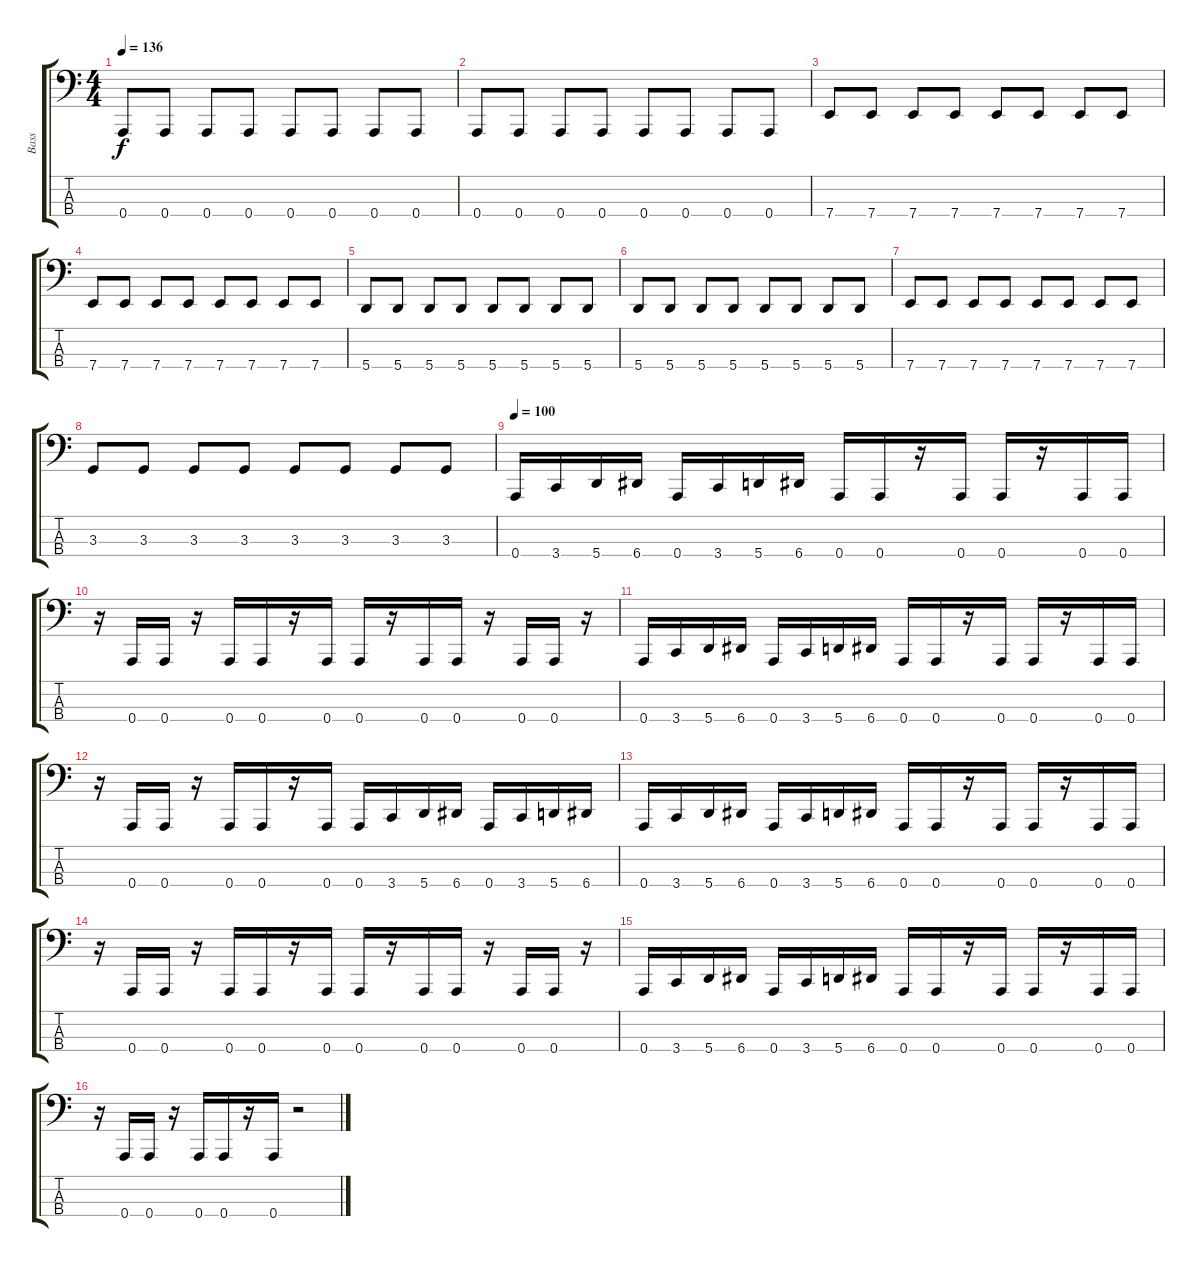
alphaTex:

\track ("Bass" "Bass") {instrument electricbasspick}
\staff {score tabs}
\tuning (D2 A1 E1 A0) {hide}
\ts (4 4)
\tempo 136
\clef f4
\ks c
0.4.8{dy f} 0.4.8 0.4.8 0.4.8 0.4.8 0.4.8 0.4.8 0.4.8 |
0.4.8 0.4.8 0.4.8 0.4.8 0.4.8 0.4.8 0.4.8 0.4.8 |
7.4.8 7.4.8 7.4.8 7.4.8 7.4.8 7.4.8 7.4.8 7.4.8 |
7.4.8 7.4.8 7.4.8 7.4.8 7.4.8 7.4.8 7.4.8 7.4.8 |
5.4.8 5.4.8 5.4.8 5.4.8 5.4.8 5.4.8 5.4.8 5.4.8 |
5.4.8 5.4.8 5.4.8 5.4.8 5.4.8 5.4.8 5.4.8 5.4.8 |
7.4.8 7.4.8 7.4.8 7.4.8 7.4.8 7.4.8 7.4.8 7.4.8 |
3.3.8 3.3.8 3.3.8 3.3.8 3.3.8 3.3.8 3.3.8 3.3.8 |
\tempo 100
0.4.16 3.4.16 5.4.16 6.4.16 0.4.16 3.4.16 5.4.16 6.4.16 0.4.16 0.4.16 r.16 0.4.16 0.4.16 r.16 0.4.16 0.4.16 |
r.16 0.4.16 0.4.16 r.16 0.4.16 0.4.16 r.16 0.4.16 0.4.16 r.16 0.4.16 0.4.16 r.16 0.4.16 0.4.16 r.16 |
0.4.16 3.4.16 5.4.16 6.4.16 0.4.16 3.4.16 5.4.16 6.4.16 0.4.16 0.4.16 r.16 0.4.16 0.4.16 r.16 0.4.16 0.4.16 |
r.16 0.4.16 0.4.16 r.16 0.4.16 0.4.16 r.16 0.4.16 0.4.16 3.4.16 5.4.16 6.4.16 0.4.16 3.4.16 5.4.16 6.4.16 |
0.4.16 3.4.16 5.4.16 6.4.16 0.4.16 3.4.16 5.4.16 6.4.16 0.4.16 0.4.16 r.16 0.4.16 0.4.16 r.16 0.4.16 0.4.16 |
r.16 0.4.16 0.4.16 r.16 0.4.16 0.4.16 r.16 0.4.16 0.4.16 r.16 0.4.16 0.4.16 r.16 0.4.16 0.4.16 r.16 |
0.4.16 3.4.16 5.4.16 6.4.16 0.4.16 3.4.16 5.4.16 6.4.16 0.4.16 0.4.16 r.16 0.4.16 0.4.16 r.16 0.4.16 0.4.16 |
r.16 0.4.16 0.4.16 r.16 0.4.16 0.4.16 r.16 0.4.16 r.2
